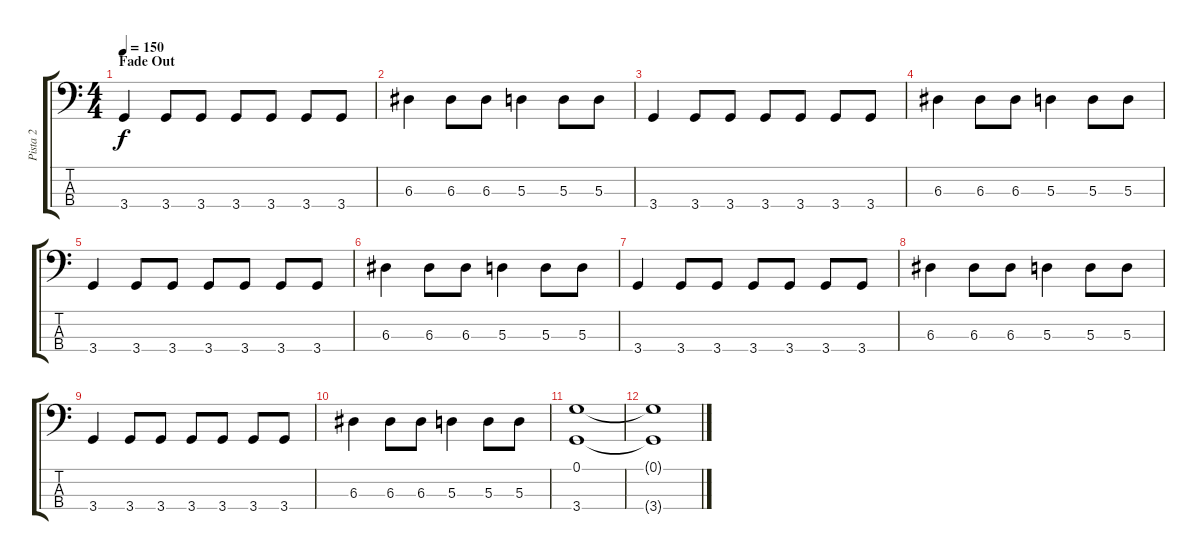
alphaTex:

\track ("Pista 2" "Pista 2") {instrument electricbasspick}
\staff {score tabs}
\tuning (G2 D2 A1 E1) {hide}
\ts (4 4)
\section ("" "Fade Out")
\tempo 150
\clef f4
\ks c
3.4.4{dy f} 3.4.8 3.4.8 3.4.8 3.4.8 3.4.8 3.4.8 |
6.3.4 6.3.8 6.3.8 5.3.4 5.3.8 5.3.8 |
3.4.4 3.4.8 3.4.8 3.4.8 3.4.8 3.4.8 3.4.8 |
6.3.4 6.3.8 6.3.8 5.3.4 5.3.8 5.3.8 |
3.4.4 3.4.8 3.4.8 3.4.8 3.4.8 3.4.8 3.4.8 |
6.3.4 6.3.8 6.3.8 5.3.4 5.3.8 5.3.8 |
3.4.4 3.4.8 3.4.8 3.4.8 3.4.8 3.4.8 3.4.8 |
6.3.4 6.3.8 6.3.8 5.3.4 5.3.8 5.3.8 |
3.4.4 3.4.8 3.4.8 3.4.8 3.4.8 3.4.8 3.4.8 |
6.3.4 6.3.8 6.3.8 5.3.4 5.3.8 5.3.8 |
(0.1 3.4).1 |
(0.1{t} 3.4{t}).1
